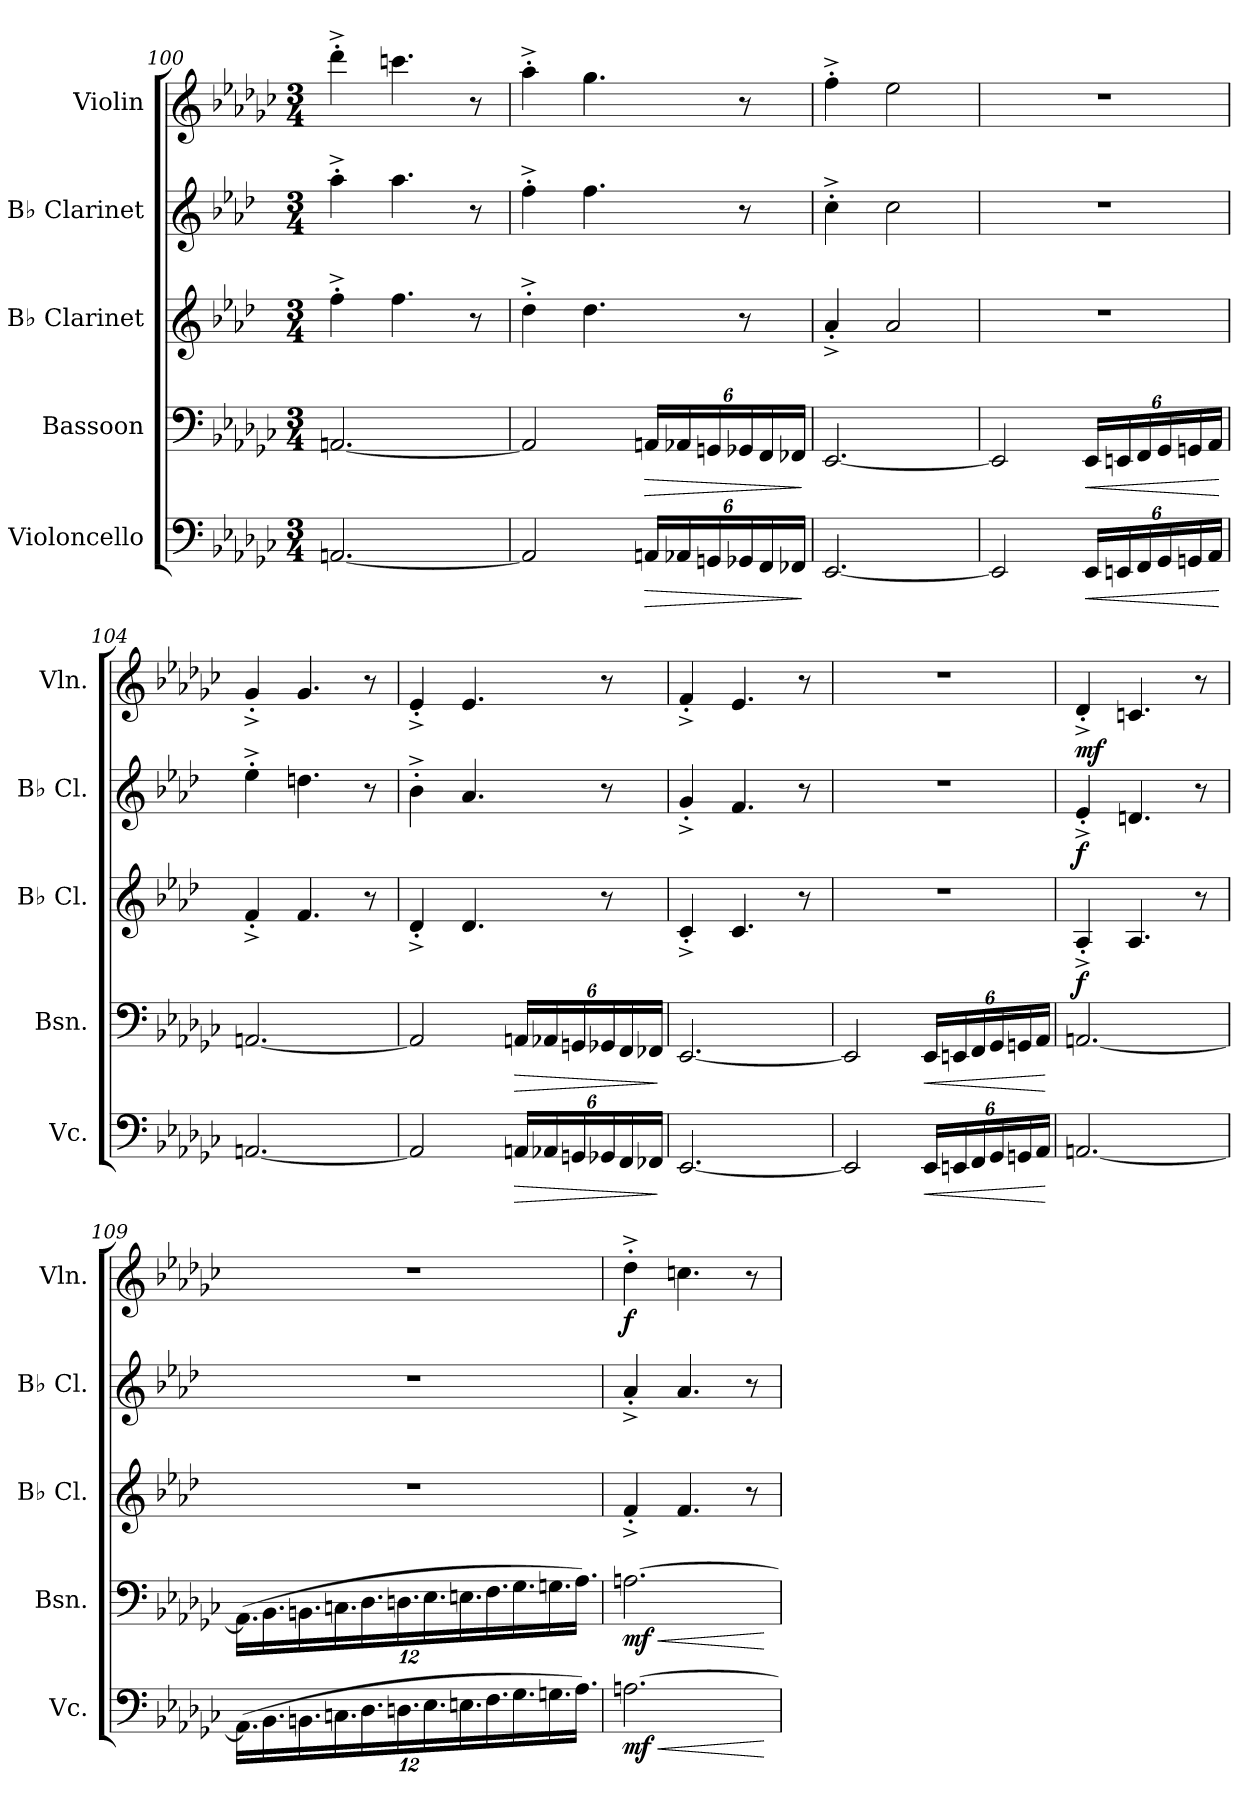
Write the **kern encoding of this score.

**kern	**dynam	**kern	**dynam	**kern	**dynam	**kern	**dynam	**kern	**dynam
*part5	*part5	*part4	*part4	*part3	*part3	*part2	*part2	*part1	*part1
*staff5	*staff5	*staff4	*staff4	*staff3	*staff3	*staff2	*staff2	*staff1	*staff1
*I"Violoncello	*	*I"Bassoon	*	*I"B♭ Clarinet	*	*I"B♭ Clarinet	*	*I"Violin	*
*I'Vc.	*	*I'Bsn.	*	*I'B♭ Cl.	*	*I'B♭ Cl.	*	*I'Vln.	*
*clefF4	*	*clefF4	*	*clefG2	*	*clefG2	*	*clefG2	*
*	*	*	*	*ITrd1c2	*	*ITrd1c2	*	*	*
*k[b-e-a-d-g-c-]	*	*k[b-e-a-d-g-c-]	*	*k[b-e-a-d-g-c-]	*	*k[b-e-a-d-g-c-]	*	*k[b-e-a-d-g-c-]	*
*M3/4	*	*M3/4	*	*M3/4	*	*M3/4	*	*M3/4	*
*MM175	*	*MM175	*	*MM175	*	*MM175	*	*MM175	*
=100	=100	=100	=100	=100	=100	=100	=100	=100	=100
[2.AAn/	.	[2.AAn/	.	4ee-'^\	.	4gg-'^\	.	4ddd-'^\	.
.	.	.	.	4.ee-\	.	4.gg-\	.	4.cccn\	.
.	.	.	.	8r	.	8r	.	8r	.
=101	=101	=101	=101	=101	=101	=101	=101	=101	=101
*	*	*	*	*	*	*	*	*MM195	*
2AA/]	.	2AA/]	.	4cc-'^\	.	4ee-'^\	.	4aa-'^\	.
.	.	.	.	4.cc-\	.	4.ee-\	.	4.gg-\	.
*Xbrackettup	*	*	*	*	*	*	*	*	*
!	!LO:HP:b	!	!	!	!	!	!	!	!
*	*	*Xbrackettup	*	*	*	*	*	*	*
!	!	!	!LO:HP:b	!	!	!	!	!	!
24AAn/LL	>	24AAn/LL	>	.	.	.	.	.	.
24AA-X/	.	24AA-X/	.	.	.	.	.	.	.
24GGn/	.	24GGn/	.	.	.	.	.	.	.
24GG-X/	.	24GG-X/	.	8r	.	8r	.	8r	.
24FF/	.	24FF/	.	.	.	.	.	.	.
24FF-X/JJ	.	24FF-X/JJ	.	.	.	.	.	.	.
.	]	.	]	.	.	.	.	.	.
!!LO:PB:g=z
=102	=102	=102	=102	=102	=102	=102	=102	=102	=102
[2.EE-/	.	[2.EE-/	.	4g-'^/	.	4b-'^\	.	4ff'^\	.
.	.	.	.	2g-/	.	2b-\	.	2ee-\	.
=103	=103	=103	=103	=103	=103	=103	=103	=103	=103
2EE-/]	.	2EE-/]	.	2.r	.	2.r	.	2.r	.
!	!LO:HP:b	!	!LO:HP:b	!	!	!	!	!	!
24EE-/LL	<	24EE-/LL	<	.	.	.	.	.	.
24EEn/	.	24EEn/	.	.	.	.	.	.	.
24FF/	.	24FF/	.	.	.	.	.	.	.
24GG-/	.	24GG-/	.	.	.	.	.	.	.
24GGn/	.	24GGn/	.	.	.	.	.	.	.
24AA-/JJ	.	24AA-/JJ	.	.	.	.	.	.	.
.	[	.	[	.	.	.	.	.	.
=104	=104	=104	=104	=104	=104	=104	=104	=104	=104
[2.AAn/	.	[2.AAn/	.	4e-'^/	.	4dd-'^\	.	4g-'^/	.
.	.	.	.	4.e-/	.	4.ccn\	.	4.g-/	.
.	.	.	.	8r	.	8r	.	8r	.
=105	=105	=105	=105	=105	=105	=105	=105	=105	=105
2AA/]	.	2AA/]	.	4c-'^/	.	4a-'^\	.	4e-'^/	.
.	.	.	.	4.c-/	.	4.g-/	.	4.e-/	.
!	!LO:HP:b	!	!LO:HP:b	!	!	!	!	!	!
24AAn/LL	>	24AAn/LL	>	.	.	.	.	.	.
24AA-X/	.	24AA-X/	.	.	.	.	.	.	.
24GGn/	.	24GGn/	.	.	.	.	.	.	.
24GG-X/	.	24GG-X/	.	8r	.	8r	.	8r	.
24FF/	.	24FF/	.	.	.	.	.	.	.
24FF-X/JJ	.	24FF-X/JJ	.	.	.	.	.	.	.
.	]	.	]	.	.	.	.	.	.
=106	=106	=106	=106	=106	=106	=106	=106	=106	=106
[2.EE-/	.	[2.EE-/	.	4B-'^/	.	4f'^/	.	4f'^/	.
.	.	.	.	4.B-/	.	4.e-/	.	4.e-/	.
.	.	.	.	8r	.	8r	.	8r	.
!!LO:LB:g=z
=107	=107	=107	=107	=107	=107	=107	=107	=107	=107
2EE-/]	.	2EE-/]	.	2.r	.	2.r	.	2.r	.
!	!LO:HP:b	!	!LO:HP:b	!	!	!	!	!	!
24EE-/LL	<	24EE-/LL	<	.	.	.	.	.	.
24EEn/	.	24EEn/	.	.	.	.	.	.	.
24FF/	.	24FF/	.	.	.	.	.	.	.
24GG-/	.	24GG-/	.	.	.	.	.	.	.
24GGn/	.	24GGn/	.	.	.	.	.	.	.
24AA-/JJ	.	24AA-/JJ	.	.	.	.	.	.	.
.	[	.	[	.	.	.	.	.	.
=108	=108	=108	=108	=108	=108	=108	=108	=108	=108
!	!	!	!	!	!LO:DY:b	!	!LO:DY:b	!	!LO:DY:b
[2.AAn/	.	[2.AAn/	.	4G-'^/	f	4d-'^/	f	4d-'^/	mf
.	.	.	.	4.G-/	.	4.cn/	.	4.cn/	.
.	.	.	.	8r	.	8r	.	8r	.
=109	=109	=109	=109	=109	=109	=109	=109	=109	=109
(24.AA\LL]	.	(24.AA\LL]	.	2.r	.	2.r	.	2.r	.
24.BB-\	.	24.BB-\	.	.	.	.	.	.	.
24.BBn\	.	24.BBn\	.	.	.	.	.	.	.
24.Cn\	.	24.Cn\	.	.	.	.	.	.	.
24.D-\	.	24.D-\	.	.	.	.	.	.	.
24.Dn\	.	24.Dn\	.	.	.	.	.	.	.
24.E-\	.	24.E-\	.	.	.	.	.	.	.
24.En\	.	24.En\	.	.	.	.	.	.	.
24.F\	.	24.F\	.	.	.	.	.	.	.
24.G-\	.	24.G-\	.	.	.	.	.	.	.
24.Gn\	.	24.Gn\	.	.	.	.	.	.	.
24.A-\JJ)	.	24.A-\JJ)	.	.	.	.	.	.	.
=110	=110	=110	=110	=110	=110	=110	=110	=110	=110
!	!LO:HP:b	!	!LO:HP:b	!	!	!	!	!	!
!	!LO:DY:n=1:b	!	!LO:DY:n=1:b	!	!	!	!	!	!LO:DY:b
[2.An\	< mf	[2.An\	< mf	4e-'^/	.	4g-'^/	.	4dd-'^\	f
.	.	.	.	4.e-/	.	4.g-/	.	4.ccn\	.
.	.	.	.	8r	.	8r	.	8r	.
.	[	.	[	.	.	.	.	.	.
=	=	=	=	=	=	=	=	=	=
*-	*-	*-	*-	*-	*-	*-	*-	*-	*-
